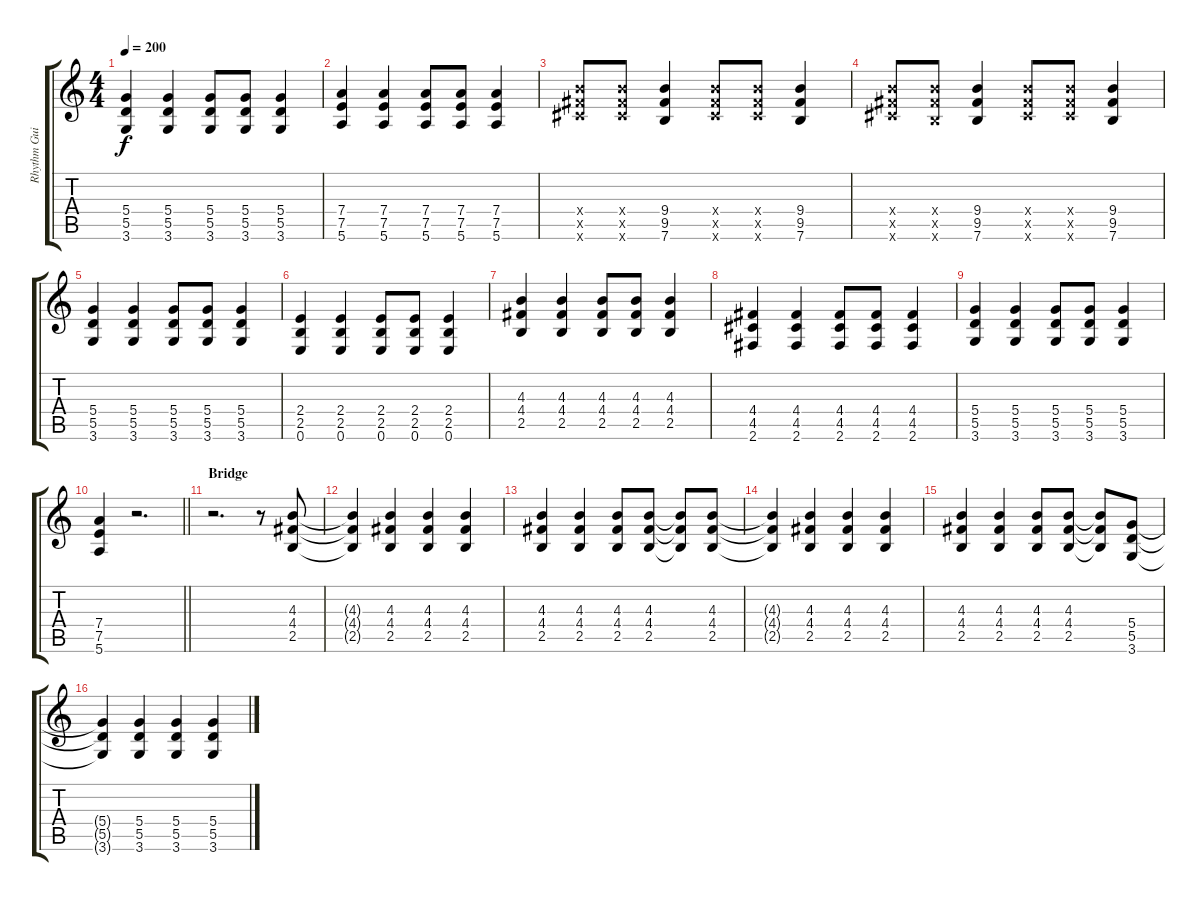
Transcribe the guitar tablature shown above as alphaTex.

\track ("Rhythm Guitar 1" "Rhythm Gui") {instrument acousticguitarsteel}
\staff {score tabs}
\tuning (E4 B3 G3 D3 A2 E2) {hide}
\ts (4 4)
\tempo 200
\clef g2
\ks c
(5.4 5.5 3.6).4{dy f} (5.4 5.5 3.6).4 (5.4 5.5 3.6).8 (5.4 5.5 3.6).8 (5.4 5.5 3.6).4 |
(7.4 7.5 5.6).4 (7.4 7.5 5.6).4 (7.4 7.5 5.6).8 (7.4 7.5 5.6).8 (7.4 7.5 5.6).4 |
(9.4{x} 9.5{x} 9.6{x}).8 (9.4{x} 9.5{x} 9.6{x}).8 (9.4 9.5 7.6).4 (9.4{x} 9.5{x} 9.6{x}).8 (9.4{x} 9.5{x} 9.6{x}).8 (9.4 9.5 7.6).4 |
(9.4{x} 9.5{x} 9.6{x}).8 (9.4{x} 9.5{x} 7.6{x}).8 (9.4 9.5 7.6).4 (9.4{x} 9.5{x} 9.6{x}).8 (9.4{x} 9.5{x} 9.6{x}).8 (9.4 9.5 7.6).4 |
(5.4 5.5 3.6).4 (5.4 5.5 3.6).4 (5.4 5.5 3.6).8 (5.4 5.5 3.6).8 (5.4 5.5 3.6).4 |
(2.4 2.5 0.6).4 (2.4 2.5 0.6).4 (2.4 2.5 0.6).8 (2.4 2.5 0.6).8 (2.4 2.5 0.6).4 |
(4.3 4.4 2.5).4 (4.3 4.4 2.5).4 (4.3 4.4 2.5).8 (4.3 4.4 2.5).8 (4.3 4.4 2.5).4 |
(4.4 4.5 2.6).4 (4.4 4.5 2.6).4 (4.4 4.5 2.6).8 (4.4 4.5 2.6).8 (4.4 4.5 2.6).4 |
(5.4 5.5 3.6).4 (5.4 5.5 3.6).4 (5.4 5.5 3.6).8 (5.4 5.5 3.6).8 (5.4 5.5 3.6).4 |
\barLineRight lightlight
(7.4 7.5 5.6).4 r.2{d} |
\section ("" "Bridge")
r.2{d} r.8 (4.3 4.4 2.5).8 |
(4.3{t} 4.4{t} 2.5{t}).4 (4.3 4.4 2.5).4 (4.3 4.4 2.5).4 (4.3 4.4 2.5).4 |
(4.3 4.4 2.5).4 (4.3 4.4 2.5).4 (4.3 4.4 2.5).8 (4.3 4.4 2.5).8 (4.3{t} 4.4{t} 2.5{t}).8 (4.3 4.4 2.5).8 |
(4.3{t} 4.4{t} 2.5{t}).4 (4.3 4.4 2.5).4 (4.3 4.4 2.5).4 (4.3 4.4 2.5).4 |
(4.3 4.4 2.5).4 (4.3 4.4 2.5).4 (4.3 4.4 2.5).8 (4.3 4.4 2.5).8 (4.3{t} 4.4{t} 2.5{t}).8 (5.4 5.5 3.6).8 |
(5.4{t} 5.5{t} 3.6{t}).4 (5.4 5.5 3.6).4 (5.4 5.5 3.6).4 (5.4 5.5 3.6).4
